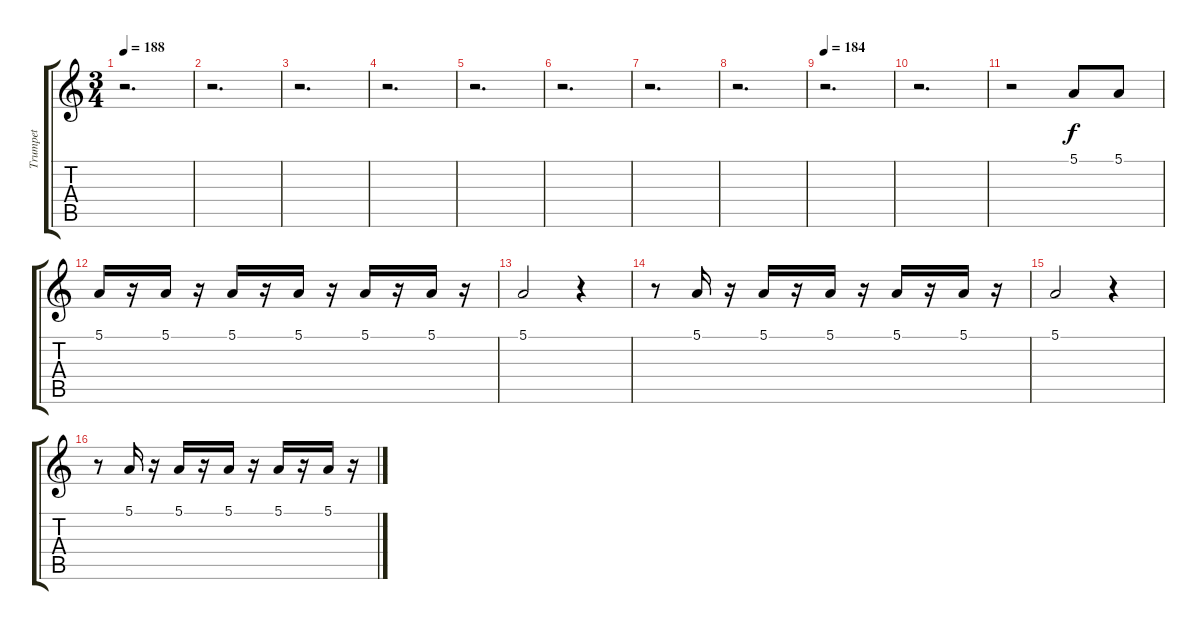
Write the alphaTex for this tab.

\track ("Trumpet" "Trumpet") {instrument trumpet}
\staff {score tabs}
\tuning (E4 B3 G3 D3 A2 E2) {hide}
\ts (3 4)
\tempo 188
\clef g2
\ks c
r.2{d dy f} |
r.2{d} |
r.2{d} |
r.2{d} |
r.2{d} |
r.2{d} |
r.2{d} |
r.2{d} |
\tempo 184
r.2{d} |
r.2{d} |
r.2 5.1.8 5.1.8 |
5.1.16 r.16 5.1.16 r.16 5.1.16 r.16 5.1.16 r.16 5.1.16 r.16 5.1.16 r.16 |
5.1.2 r.4 |
r.8 5.1.16 r.16 5.1.16 r.16 5.1.16 r.16 5.1.16 r.16 5.1.16 r.16 |
5.1.2 r.4 |
r.8 5.1.16 r.16 5.1.16 r.16 5.1.16 r.16 5.1.16 r.16 5.1.16 r.16
